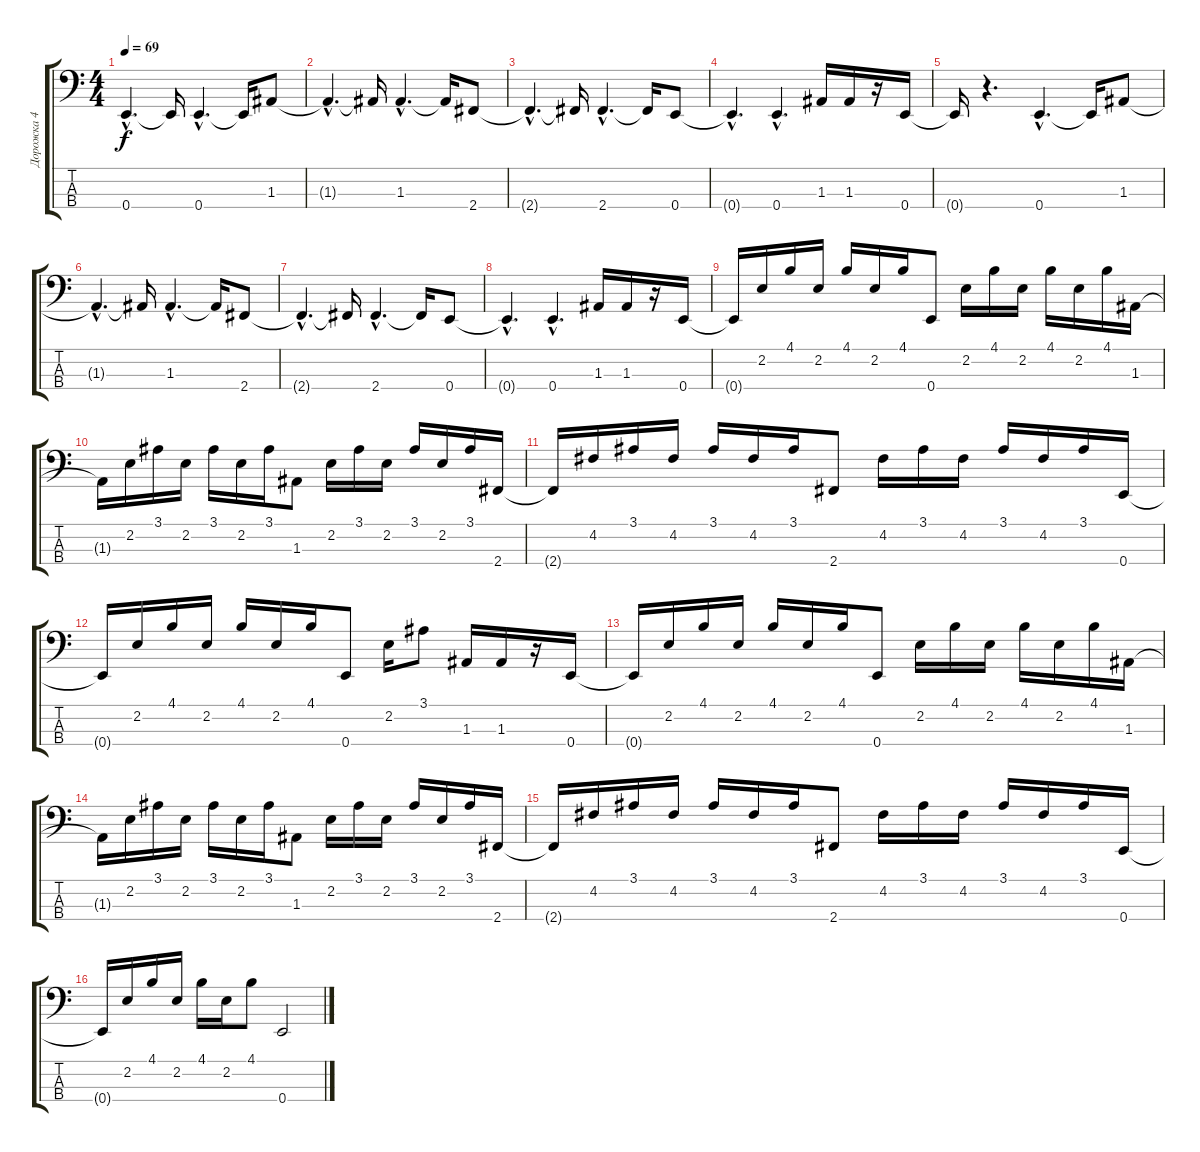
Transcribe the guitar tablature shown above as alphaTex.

\track ("Дорожка 4" "Дорожка 4") {instrument electricbassfinger}
\staff {score tabs}
\tuning (G2 D2 A1 E1) {hide}
\ts (4 4)
\tempo 69
\clef f4
\ks c
0.4{hac t}.4{d dy f} 0.4{t}.16 0.4{hac}.4{d} 0.4{t}.16 1.3.8 |
1.3{hac t}.4{d} 1.3{t}.16 1.3{hac}.4{d} 1.3{t}.16 2.4.8 |
2.4{hac t}.4{d} 2.4{t}.16 2.4{hac}.4{d} 2.4{t}.16 0.4.8 |
0.4{hac t}.4{d} 0.4{hac}.4{d} 1.3.16 1.3.16 r.16 0.4.16 |
0.4{t}.16 r.4{d} 0.4{hac}.4{d} 0.4{t}.16 1.3.8 |
1.3{hac t}.4{d} 1.3{t}.16 1.3{hac}.4{d} 1.3{t}.16 2.4.8 |
2.4{hac t}.4{d} 2.4{t}.16 2.4{hac}.4{d} 2.4{t}.16 0.4.8 |
0.4{hac t}.4{d} 0.4{hac}.4{d} 1.3.16 1.3.16 r.16 0.4.16 |
0.4{t}.16 2.2.16 4.1.16 2.2.16 4.1.16 2.2.16 4.1.16 0.4.8 2.2.16 4.1.16 2.2.16 4.1.16 2.2.16 4.1.16 1.3.16 |
1.3{t}.16 2.2.16 3.1.16 2.2.16 3.1.16 2.2.16 3.1.16 1.3.8 2.2.16 3.1.16 2.2.16 3.1.16 2.2.16 3.1.16 2.4.16 |
2.4{t}.16 4.2.16 3.1.16 4.2.16 3.1.16 4.2.16 3.1.16 2.4.8 4.2.16 3.1.16 4.2.16 3.1.16 4.2.16 3.1.16 0.4.16 |
0.4{t}.16 2.2.16 4.1.16 2.2.16 4.1.16 2.2.16 4.1.16 0.4.8 2.2.16 3.1.8 1.3.16 1.3.16 r.16 0.4.16 |
0.4{t}.16 2.2.16 4.1.16 2.2.16 4.1.16 2.2.16 4.1.16 0.4.8 2.2.16 4.1.16 2.2.16 4.1.16 2.2.16 4.1.16 1.3.16 |
1.3{t}.16 2.2.16 3.1.16 2.2.16 3.1.16 2.2.16 3.1.16 1.3.8 2.2.16 3.1.16 2.2.16 3.1.16 2.2.16 3.1.16 2.4.16 |
2.4{t}.16 4.2.16 3.1.16 4.2.16 3.1.16 4.2.16 3.1.16 2.4.8 4.2.16 3.1.16 4.2.16 3.1.16 4.2.16 3.1.16 0.4.16 |
0.4{t}.16 2.2.16 4.1.16 2.2.16 4.1.16 2.2.16 4.1.8 0.4.2
